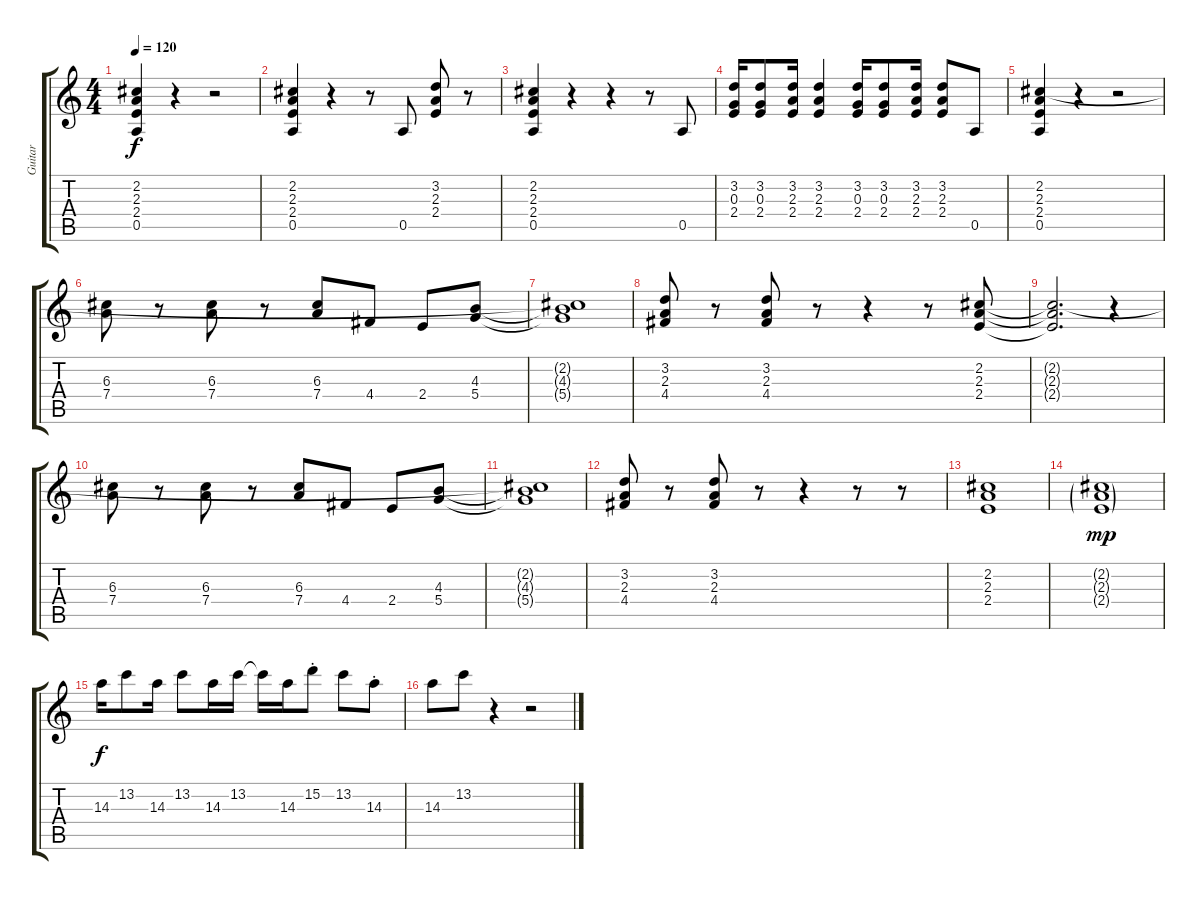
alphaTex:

\track ("Guitar" "Guitar") {instrument distortionguitar}
\staff {score tabs}
\tuning (E4 B3 G3 D3 A2 E2) {hide}
\ts (4 4)
\tempo 120
\clef g2
\ks c
(2.2 2.3 2.4 0.5).4{dy f} r.4 r.2 |
(2.2 2.3 2.4 0.5).4 r.4 r.8 0.5.8 (3.2 2.3 2.4).8 r.8 |
(2.2 2.3 2.4 0.5).4 r.4 r.4 r.8 0.5.8 |
(3.2 0.3 2.4).16 (3.2 0.3 2.4).8 (3.2 2.3 2.4).16 (3.2 2.3 2.4).4 (3.2 0.3 2.4).16 (3.2 0.3 2.4).8 (3.2 2.3 2.4).16 (3.2 2.3 2.4).8 0.5.8 |
(2.2 2.3 2.4 0.5).4 r.4 r.2 |
(6.3 7.4).8 r.8 (6.3 7.4).8 r.8 (6.3 7.4).8 4.4.8 2.4.8 (4.3 5.4).8 |
(2.2{t} 4.3{t} 5.4{t}).1 |
(3.2 2.3 4.4).8 r.8 (3.2 2.3 4.4).8 r.8 r.4 r.8 (2.2 2.3 2.4).8 |
(2.2{t} 2.3{t} 2.4{t}).2{d} r.4 |
(6.3 7.4).8 r.8 (6.3 7.4).8 r.8 (6.3 7.4).8 4.4.8 2.4.8 (4.3 5.4).8 |
(2.2{t} 4.3{t} 5.4{t}).1 |
(3.2 2.3 4.4).8 r.8 (3.2 2.3 4.4).8 r.8 r.4 r.8 r.8 |
(2.2 2.3 2.4).1 |
(2.2{g} 2.3{g} 2.4{g}).1{dy mp} |
14.3.16{dy f} 13.2.8 14.3.16 13.2.8 14.3.16 13.2.16 13.2{t}.16 14.3.16 15.2{st}.8 13.2.8 14.3{st}.8 |
14.3.8 13.2.8 r.4 r.2
